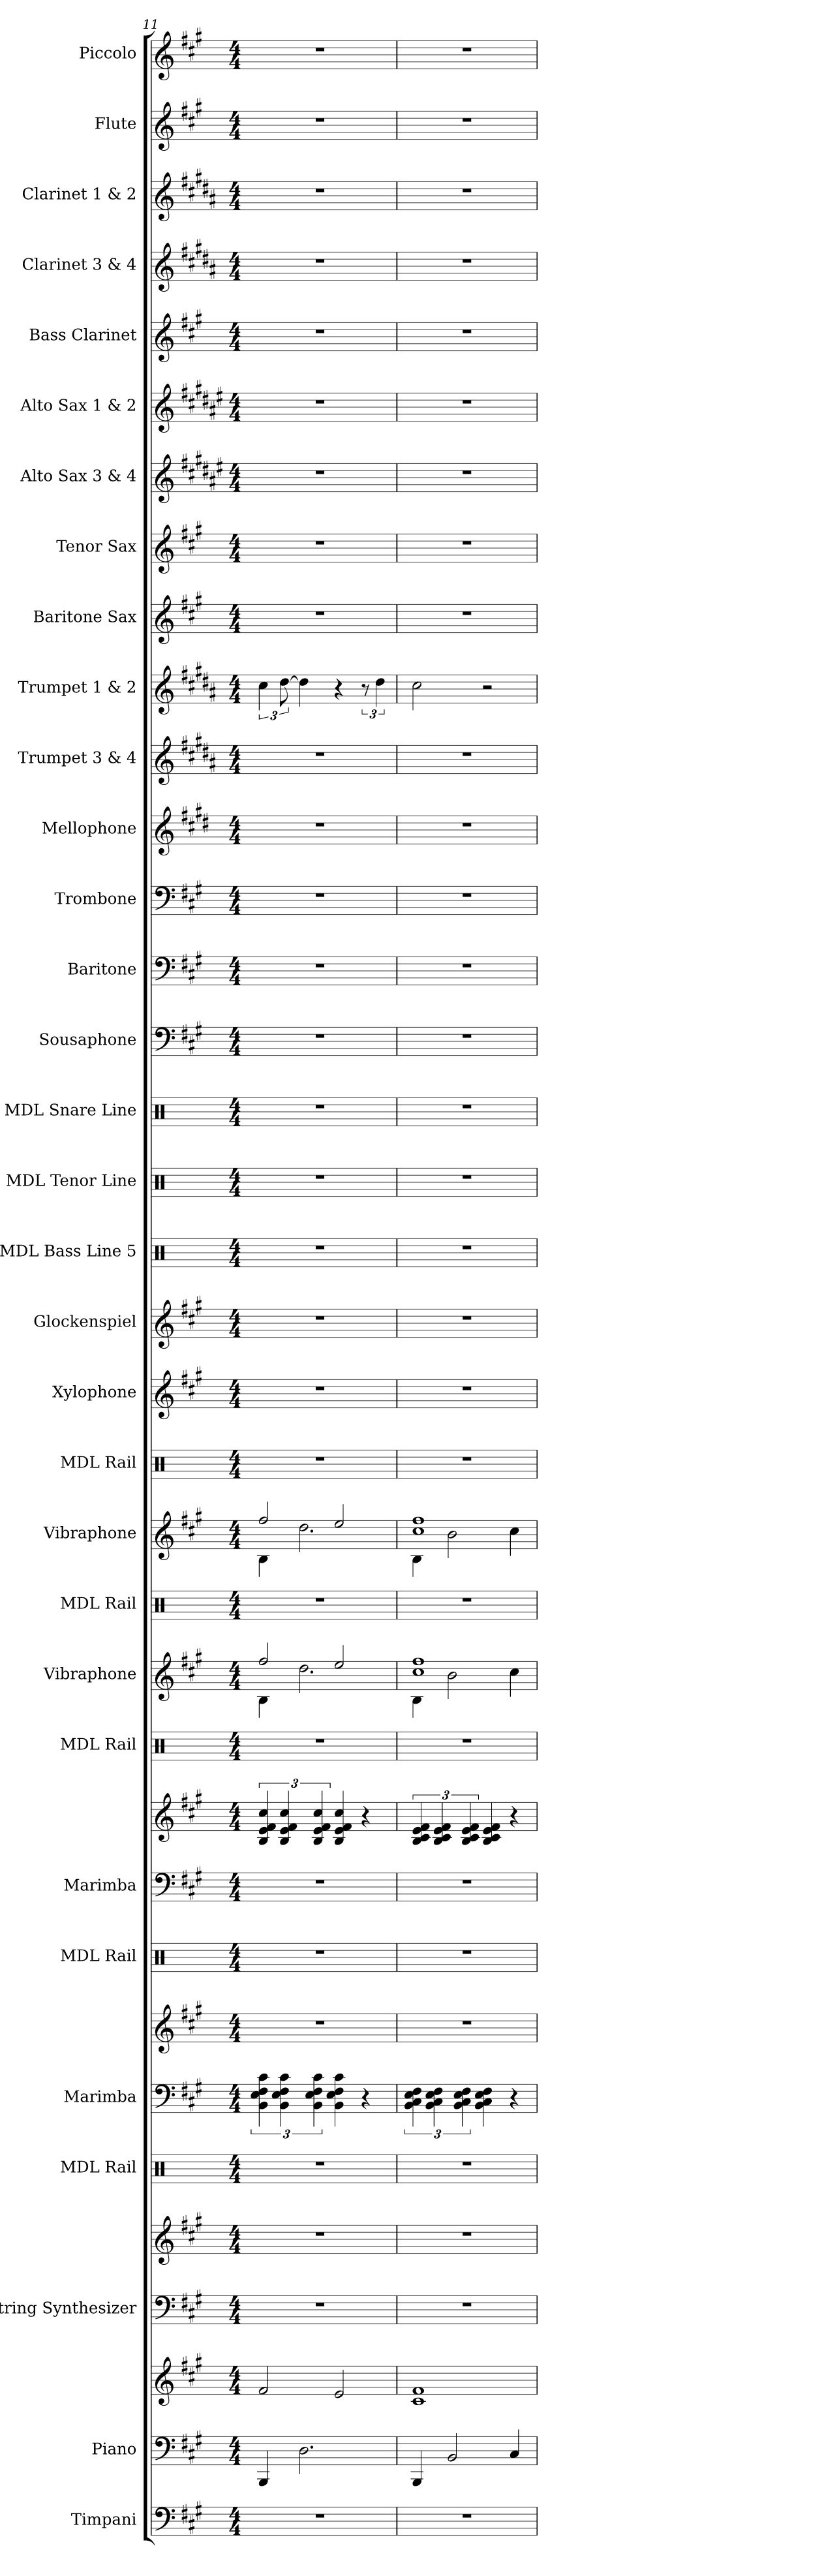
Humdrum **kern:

**kern	**kern	**kern	**kern	**kern	**kern	**kern	**kern	**kern	**kern	**kern	**kern	**kern	**kern	**kern	**kern	**kern	**kern	**kern	**kern	**kern	**kern	**kern	**kern	**kern	**kern	**kern	**kern	**kern	**kern	**kern	**kern	**kern	**kern	**kern	**kern
*part32	*part31	*part31	*part30	*part30	*part29	*part28	*part28	*part27	*part26	*part26	*part25	*part24	*part23	*part22	*part21	*part20	*part19	*part18	*part17	*part16	*part15	*part14	*part13	*part12	*part11	*part10	*part9	*part8	*part7	*part6	*part5	*part4	*part3	*part2	*part1
*staff36	*staff35	*staff34	*staff33	*staff32	*staff31	*staff30	*staff29	*staff28	*staff27	*staff26	*staff25	*staff24	*staff23	*staff22	*staff21	*staff20	*staff19	*staff18	*staff17	*staff16	*staff15	*staff14	*staff13	*staff12	*staff11	*staff10	*staff9	*staff8	*staff7	*staff6	*staff5	*staff4	*staff3	*staff2	*staff1
*I"Timpani	*I"Piano	*	*I"String Synthesizer	*	*I"MDL Rail	*I"Marimba	*	*I"MDL Rail	*I"Marimba	*	*I"MDL Rail	*I"Vibraphone	*I"MDL Rail	*I"Vibraphone	*I"MDL Rail	*I"Xylophone	*I"Glockenspiel	*I"MDL Bass Line 5	*I"MDL Tenor Line	*I"MDL Snare Line	*I"Sousaphone	*I"Baritone	*I"Trombone	*I"Mellophone	*I"Trumpet 3 &amp; 4	*I"Trumpet 1 &amp; 2	*I"Baritone Sax	*I"Tenor Sax	*I"Alto Sax 3 &amp; 4	*I"Alto Sax 1 &amp; 2	*I"Bass Clarinet	*I"Clarinet 3 &amp; 4	*I"Clarinet 1 &amp; 2	*I"Flute	*I"Piccolo
*I'Timp.	*I'Pno.	*	*I'Synth.	*	*I'RL.	*I'Mrm.	*	*I'RL.	*I'Mrm.	*	*I'RL.	*I'Vib.	*I'RL.	*I'Vib.	*I'RL.	*I'Xyl.	*I'Glk.	*I'B. L.	*I'T. L.	*I'S. L.	*	*I'Btn.	*I'Tbn.	*I'Mph.	*I'Tpt. 3&amp;4	*I'Tpt. 1&amp;2	*I'Bari. Sax.	*I'T. Sax.	*I'A. Sax. 3&amp;4	*I'A. Sax. 1&amp;2	*I'B. Cl.	*I'Cl. 3&amp;4	*I'Cl. 1&amp;2	*I'Fl.	*I'Picc.
*clefF4	*clefF4	*clefG2	*clefF4	*clefG2	*clefX	*clefF4	*clefG2	*clefX	*clefF4	*clefG2	*clefX	*clefG2	*clefX	*clefG2	*clefX	*clefG2	*clefG2	*clefX	*clefX	*clefX	*clefF4	*clefF4	*clefF4	*clefG2	*clefG2	*clefG2	*clefG2	*clefG2	*clefG2	*clefG2	*clefG2	*clefG2	*clefG2	*clefG2	*clefG2
*	*	*	*	*	*	*	*	*	*	*	*	*	*	*	*	*ITrd-7c-12	*ITrd-14c-24	*	*	*	*	*	*	*ITrd4c7	*ITrd1c2	*ITrd1c2	*ITrd12c21	*ITrd8c14	*ITrd5c9	*ITrd5c9	*ITrd8c14	*ITrd1c2	*ITrd1c2	*	*ITrd-7c-12
*k[f#c#g#]	*k[f#c#g#]	*k[f#c#g#]	*k[f#c#g#]	*k[f#c#g#]	*k[]	*k[f#c#g#]	*k[f#c#g#]	*k[]	*k[f#c#g#]	*k[f#c#g#]	*k[]	*k[f#c#g#]	*k[]	*k[f#c#g#]	*k[]	*k[f#c#g#]	*k[f#c#g#]	*k[]	*k[]	*k[]	*k[f#c#g#]	*k[f#c#g#]	*k[f#c#g#]	*k[f#c#g#]	*k[f#c#g#]	*k[f#c#g#]	*k[f#c#g#]	*k[f#c#g#]	*k[f#c#g#]	*k[f#c#g#]	*k[f#c#g#]	*k[f#c#g#]	*k[f#c#g#]	*k[f#c#g#]	*k[f#c#g#]
*M4/4	*M4/4	*M4/4	*M4/4	*M4/4	*M4/4	*M4/4	*M4/4	*M4/4	*M4/4	*M4/4	*M4/4	*M4/4	*M4/4	*M4/4	*M4/4	*M4/4	*M4/4	*M4/4	*M4/4	*M4/4	*M4/4	*M4/4	*M4/4	*M4/4	*M4/4	*M4/4	*M4/4	*M4/4	*M4/4	*M4/4	*M4/4	*M4/4	*M4/4	*M4/4	*M4/4
=11	=11	=11	=11	=11	=11	=11	=11	=11	=11	=11	=11	=11	=11	=11	=11	=11	=11	=11	=11	=11	=11	=11	=11	=11	=11	=11	=11	=11	=11	=11	=11	=11	=11	=11	=11
*	*	*	*	*	*	*	*	*	*	*	*	*^	*	*^	*	*	*	*	*	*	*	*	*	*	*	*	*	*	*	*	*	*	*	*	*
1r	4BBB/	2f#/	1r	1r	1r	6BB\ 6E\ 6F#\ 6c#\	1r	1r	1r	6B/ 6e/ 6f#/ 6cc#/	1r	2ff#/	4B\	1r	2ff#/	4B\	1r	1r	1r	1r	1r	1r	1r	1r	1r	1r	1r	6b\	1r	1r	1r	1r	1r	1r	1r	1r	1r
.	.	.	.	.	.	6BB\ 6E\ 6F#\ 6c#\	.	.	.	6B/ 6e/ 6f#/ 6cc#/	.	.	.	.	.	.	.	.	.	.	.	.	.	.	.	.	.	[12cc#\	.	.	.	.	.	.	.	.	.
.	2.D\	.	.	.	.	.	.	.	.	.	.	.	2.dd\	.	.	2.dd\	.	.	.	.	.	.	.	.	.	.	.	4cc#\]	.	.	.	.	.	.	.	.	.
.	.	.	.	.	.	6BB\ 6E\ 6F#\ 6c#\	.	.	.	6B/ 6e/ 6f#/ 6cc#/	.	.	.	.	.	.	.	.	.	.	.	.	.	.	.	.	.	.	.	.	.	.	.	.	.	.	.
.	.	2e/	.	.	.	4BB\ 4E\ 4F#\ 4c#\	.	.	.	4B/ 4e/ 4f#/ 4cc#/	.	2ee/	.	.	2ee/	.	.	.	.	.	.	.	.	.	.	.	.	4r	.	.	.	.	.	.	.	.	.
.	.	.	.	.	.	4r	.	.	.	4r	.	.	.	.	.	.	.	.	.	.	.	.	.	.	.	.	.	12r	.	.	.	.	.	.	.	.	.
.	.	.	.	.	.	.	.	.	.	.	.	.	.	.	.	.	.	.	.	.	.	.	.	.	.	.	.	6cc#\	.	.	.	.	.	.	.	.	.
=12	=12	=12	=12	=12	=12	=12	=12	=12	=12	=12	=12	=12	=12	=12	=12	=12	=12	=12	=12	=12	=12	=12	=12	=12	=12	=12	=12	=12	=12	=12	=12	=12	=12	=12	=12	=12	=12
1r	4BBB/	1c# 1f#	1r	1r	1r	6BB\ 6C#\ 6E\ 6F#\	1r	1r	1r	6B/ 6c#/ 6e/ 6f#/	1r	1cc# 1ff#	4B\	1r	1cc# 1ff#	4B\	1r	1r	1r	1r	1r	1r	1r	1r	1r	1r	1r	2b\	1r	1r	1r	1r	1r	1r	1r	1r	1r
.	.	.	.	.	.	6BB\ 6C#\ 6E\ 6F#\	.	.	.	6B/ 6c#/ 6e/ 6f#/	.	.	.	.	.	.	.	.	.	.	.	.	.	.	.	.	.	.	.	.	.	.	.	.	.	.	.
.	2BB/	.	.	.	.	.	.	.	.	.	.	.	2b\	.	.	2b\	.	.	.	.	.	.	.	.	.	.	.	.	.	.	.	.	.	.	.	.	.
.	.	.	.	.	.	6BB\ 6C#\ 6E\ 6F#\	.	.	.	6B/ 6c#/ 6e/ 6f#/	.	.	.	.	.	.	.	.	.	.	.	.	.	.	.	.	.	.	.	.	.	.	.	.	.	.	.
.	.	.	.	.	.	4BB\ 4C#\ 4E\ 4F#\	.	.	.	4B/ 4c#/ 4e/ 4f#/	.	.	.	.	.	.	.	.	.	.	.	.	.	.	.	.	.	2r	.	.	.	.	.	.	.	.	.
.	4C#/	.	.	.	.	4r	.	.	.	4r	.	.	4cc#\	.	.	4cc#\	.	.	.	.	.	.	.	.	.	.	.	.	.	.	.	.	.	.	.	.	.
*	*	*	*	*	*	*	*	*	*	*	*	*v	*v	*	*v	*v	*	*	*	*	*	*	*	*	*	*	*	*	*	*	*	*	*	*	*	*	*
=	=	=	=	=	=	=	=	=	=	=	=	=	=	=	=	=	=	=	=	=	=	=	=	=	=	=	=	=	=	=	=	=	=	=	=
*-	*-	*-	*-	*-	*-	*-	*-	*-	*-	*-	*-	*-	*-	*-	*-	*-	*-	*-	*-	*-	*-	*-	*-	*-	*-	*-	*-	*-	*-	*-	*-	*-	*-	*-	*-
